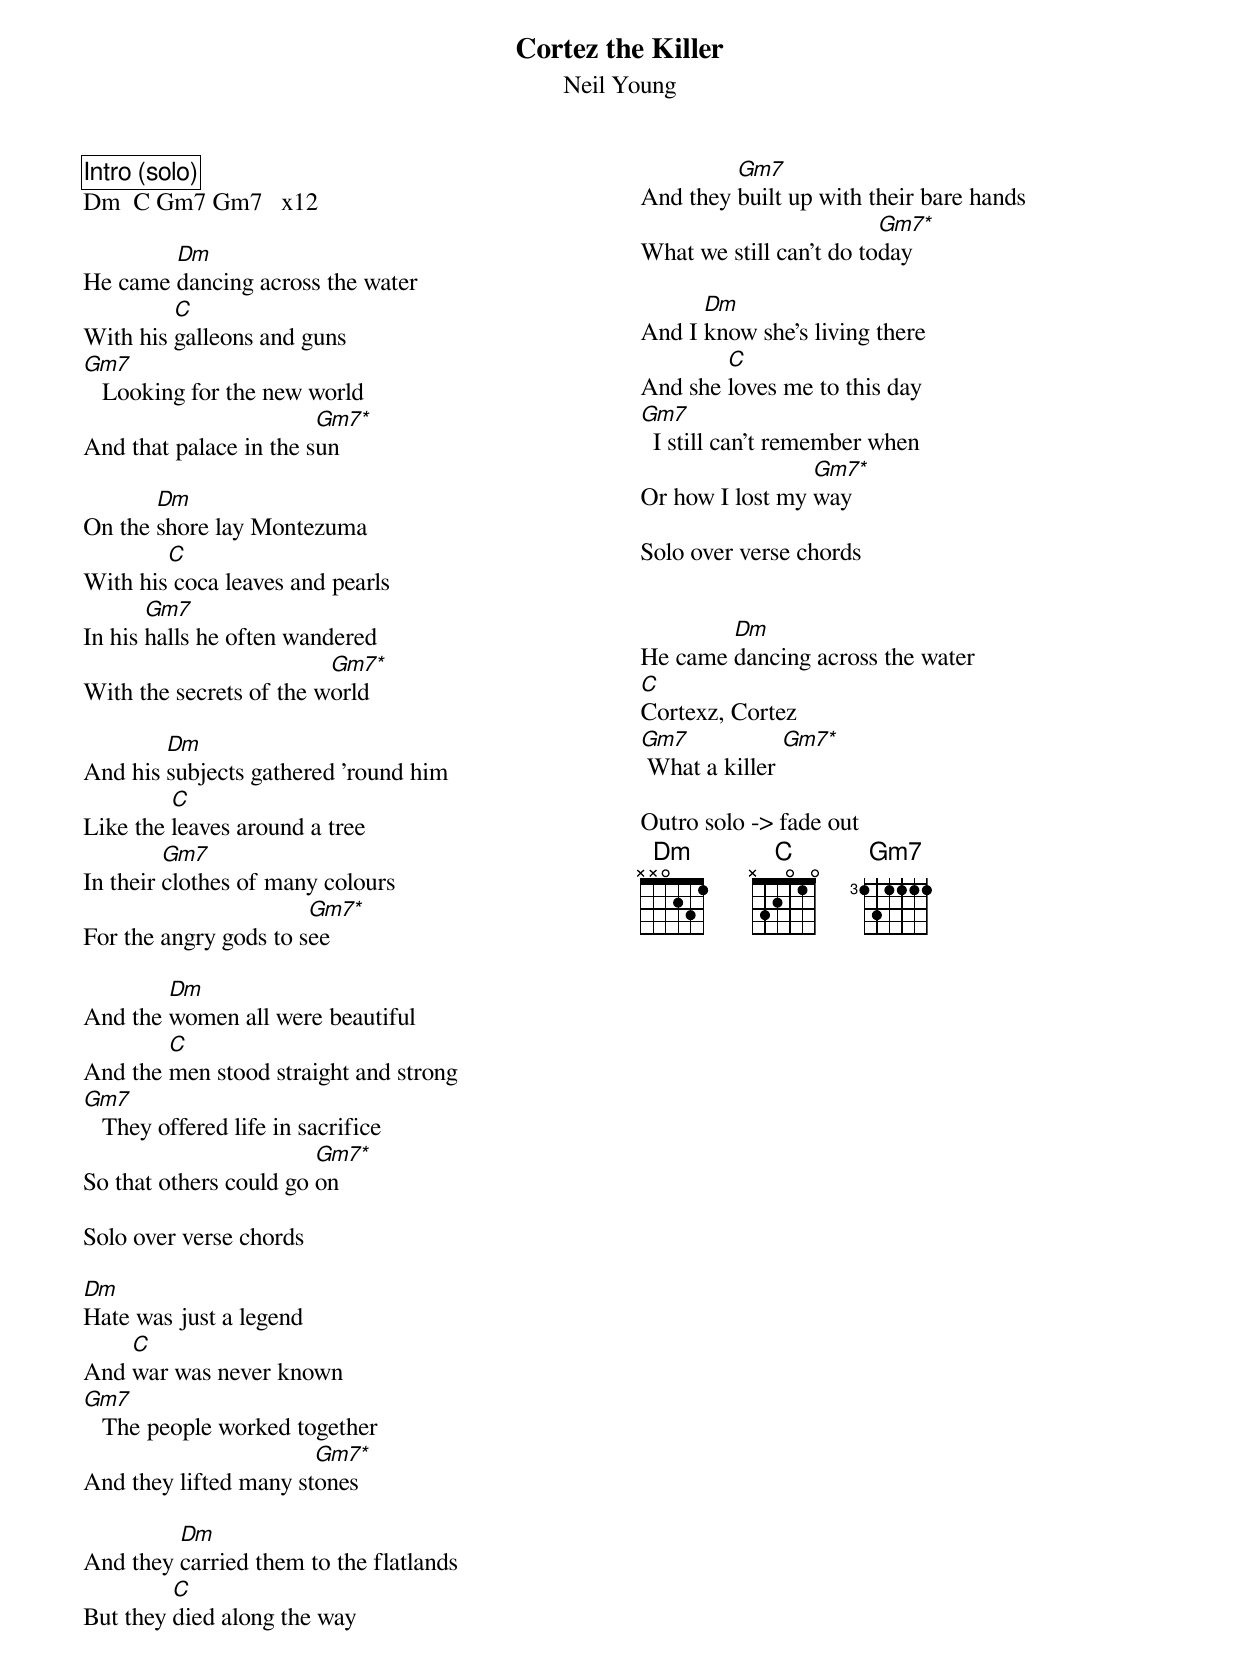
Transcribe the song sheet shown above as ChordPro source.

{title: Cortez the Killer}
{subtitle: Neil Young}
{columns: 2}
{transpose: -2}

{cb: Intro (solo)}
Dm  C Gm7 Gm7   x12

{sov}
He came [Em]dancing across the water
With his [D]galleons and guns
[Am7]   Looking for the new world
And that palace in the s[Am7*]un
{eov}

{sov}
On the [Em]shore lay Montezuma
With his[D] coca leaves and pearls
In his [Am7]halls he often wandered
With the secrets of the w[Am7*]orld
{eov}

{sov}
And his [Em]subjects gathered 'round him
Like the [D]leaves around a tree
In their [Am7]clothes of many colours
For the angry gods to s[Am7*]ee
{eov}

{sov}
And the [Em]women all were beautiful
And the [D]men stood straight and strong
[Am7]   They offered life in sacrifice
So that others could go [Am7*]on
{eov}

Solo over verse chords

{sov}
[Em]Hate was just a legend
And [D]war was never known
[Am7]   The people worked together
And they lifted many st[Am7*]ones
{eov}

{sov}
And they [Em]carried them to the flatlands
But they [D]died along the way
And they [Am7]built up with their bare hands
What we still can't do to[Am7*]day
{eov}

{sov}
And I [Em]know she's living there
And she [D]loves me to this day
[Am7]  I still can't remember when
Or how I lost my [Am7*]way
{eov}

Solo over verse chords


He came [Em]dancing across the water
[D]Cortexz, Cortez
[Am7] What a killer [Am7*]

Outro solo -> fade out
